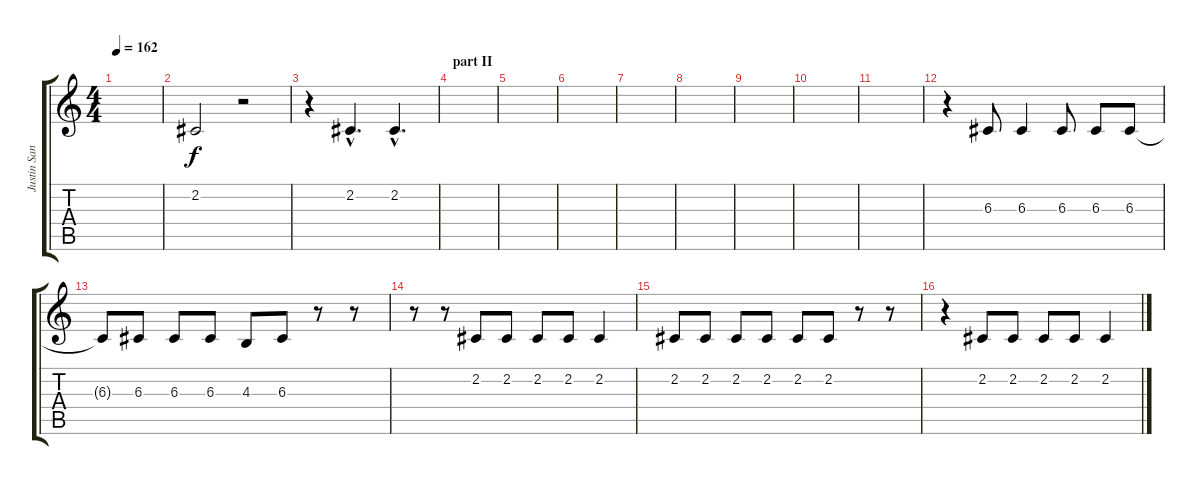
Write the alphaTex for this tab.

\track ("Justin Sane Vocals" "Justin San") {instrument lead6voice}
\staff {score tabs}
\tuning (E4 B3 G3 D3 A2 E2) {hide}
\ts (4 4)
\tempo 162
\clef g2
\ks c
|
2.2.2 r.2 |
r.4 2.2{hac}.4{d} 2.2{hac}.4{d} |
\section ("" "part II")
|
|
|
|
|
|
|
|
r.4 6.3.8 6.3.4 6.3.8 6.3.8 6.3.8 |
6.3{t}.8 6.3.8 6.3.8 6.3.8 4.3.8 6.3.8 r.8 r.8 |
r.8 r.8 2.2.8 2.2.8 2.2.8 2.2.8 2.2.4 |
2.2.8 2.2.8 2.2.8 2.2.8 2.2.8 2.2.8 r.8 r.8 |
r.4 2.2.8 2.2.8 2.2.8 2.2.8 2.2.4
